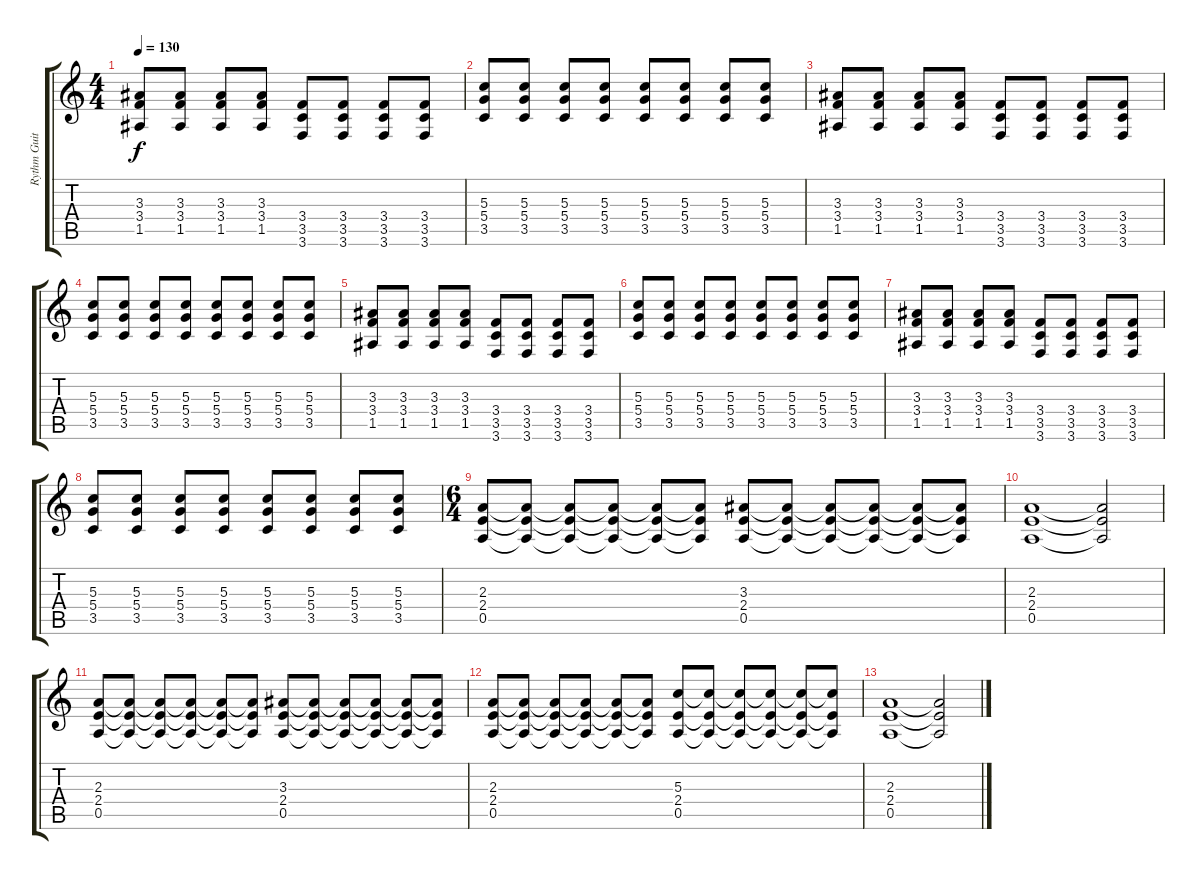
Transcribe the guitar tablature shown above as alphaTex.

\track ("Rythm Guitar 2" "Rythm Guit") {instrument distortionguitar}
\staff {score tabs}
\tuning (E4 B3 G3 D3 A2 D2) {hide}
\ts (4 4)
\tempo 130
\clef g2
\ks c
(3.3 3.4 1.5).8{dy f} (3.3 3.4 1.5).8 (3.3 3.4 1.5).8 (3.3 3.4 1.5).8 (3.4 3.5 3.6).8 (3.4 3.5 3.6).8 (3.4 3.5 3.6).8 (3.4 3.5 3.6).8 |
(5.3 5.4 3.5).8 (5.3 5.4 3.5).8 (5.3 5.4 3.5).8 (5.3 5.4 3.5).8 (5.3 5.4 3.5).8 (5.3 5.4 3.5).8 (5.3 5.4 3.5).8 (5.3 5.4 3.5).8 |
(3.3 3.4 1.5).8 (3.3 3.4 1.5).8 (3.3 3.4 1.5).8 (3.3 3.4 1.5).8 (3.4 3.5 3.6).8 (3.4 3.5 3.6).8 (3.4 3.5 3.6).8 (3.4 3.5 3.6).8 |
(5.3 5.4 3.5).8 (5.3 5.4 3.5).8 (5.3 5.4 3.5).8 (5.3 5.4 3.5).8 (5.3 5.4 3.5).8 (5.3 5.4 3.5).8 (5.3 5.4 3.5).8 (5.3 5.4 3.5).8 |
(3.3 3.4 1.5).8 (3.3 3.4 1.5).8 (3.3 3.4 1.5).8 (3.3 3.4 1.5).8 (3.4 3.5 3.6).8 (3.4 3.5 3.6).8 (3.4 3.5 3.6).8 (3.4 3.5 3.6).8 |
(5.3 5.4 3.5).8 (5.3 5.4 3.5).8 (5.3 5.4 3.5).8 (5.3 5.4 3.5).8 (5.3 5.4 3.5).8 (5.3 5.4 3.5).8 (5.3 5.4 3.5).8 (5.3 5.4 3.5).8 |
(3.3 3.4 1.5).8 (3.3 3.4 1.5).8 (3.3 3.4 1.5).8 (3.3 3.4 1.5).8 (3.4 3.5 3.6).8 (3.4 3.5 3.6).8 (3.4 3.5 3.6).8 (3.4 3.5 3.6).8 |
(5.3 5.4 3.5).8 (5.3 5.4 3.5).8 (5.3 5.4 3.5).8 (5.3 5.4 3.5).8 (5.3 5.4 3.5).8 (5.3 5.4 3.5).8 (5.3 5.4 3.5).8 (5.3 5.4 3.5).8 |
\ts (6 4)
(2.3 2.4 0.5).8 (2.3{t} 2.4{t} 0.5{t}).8 (2.3{t} 2.4{t} 0.5{t}).8 (2.3{t} 2.4{t} 0.5{t}).8 (2.3{t} 2.4{t} 0.5{t}).8 (2.3{t} 2.4{t} 0.5{t}).8 (3.3 2.4 0.5).8 (3.3{t} 2.4{t} 0.5{t}).8 (3.3{t} 2.4{t} 0.5{t}).8 (3.3{t} 2.4{t} 0.5{t}).8 (3.3{t} 2.4{t} 0.5{t}).8 (3.3{t} 2.4{t} 0.5{t}).8 |
(2.3 2.4 0.5).1 (2.3{t} 2.4{t} 0.5{t}).2 |
(2.3 2.4 0.5).8 (2.3{t} 2.4{t} 0.5{t}).8 (2.3{t} 2.4{t} 0.5{t}).8 (2.3{t} 2.4{t} 0.5{t}).8 (2.3{t} 2.4{t} 0.5{t}).8 (2.3{t} 2.4{t} 0.5{t}).8 (3.3 2.4 0.5).8 (3.3{t} 2.4{t} 0.5{t}).8 (3.3{t} 2.4{t} 0.5{t}).8 (3.3{t} 2.4{t} 0.5{t}).8 (3.3{t} 2.4{t} 0.5{t}).8 (3.3{t} 2.4{t} 0.5{t}).8 |
(2.3 2.4 0.5).8 (2.3{t} 2.4{t} 0.5{t}).8 (2.3{t} 2.4{t} 0.5{t}).8 (2.3{t} 2.4{t} 0.5{t}).8 (2.3{t} 2.4{t} 0.5{t}).8 (2.3{t} 2.4{t} 0.5{t}).8 (5.3 2.4 0.5).8 (5.3{t} 2.4{t} 0.5{t}).8 (5.3{t} 2.4{t} 0.5{t}).8 (5.3{t} 2.4{t} 0.5{t}).8 (5.3{t} 2.4{t} 0.5{t}).8 (5.3{t} 2.4{t} 0.5{t}).8 |
(2.3 2.4 0.5).1 (2.3{t} 2.4{t} 0.5{t}).2
